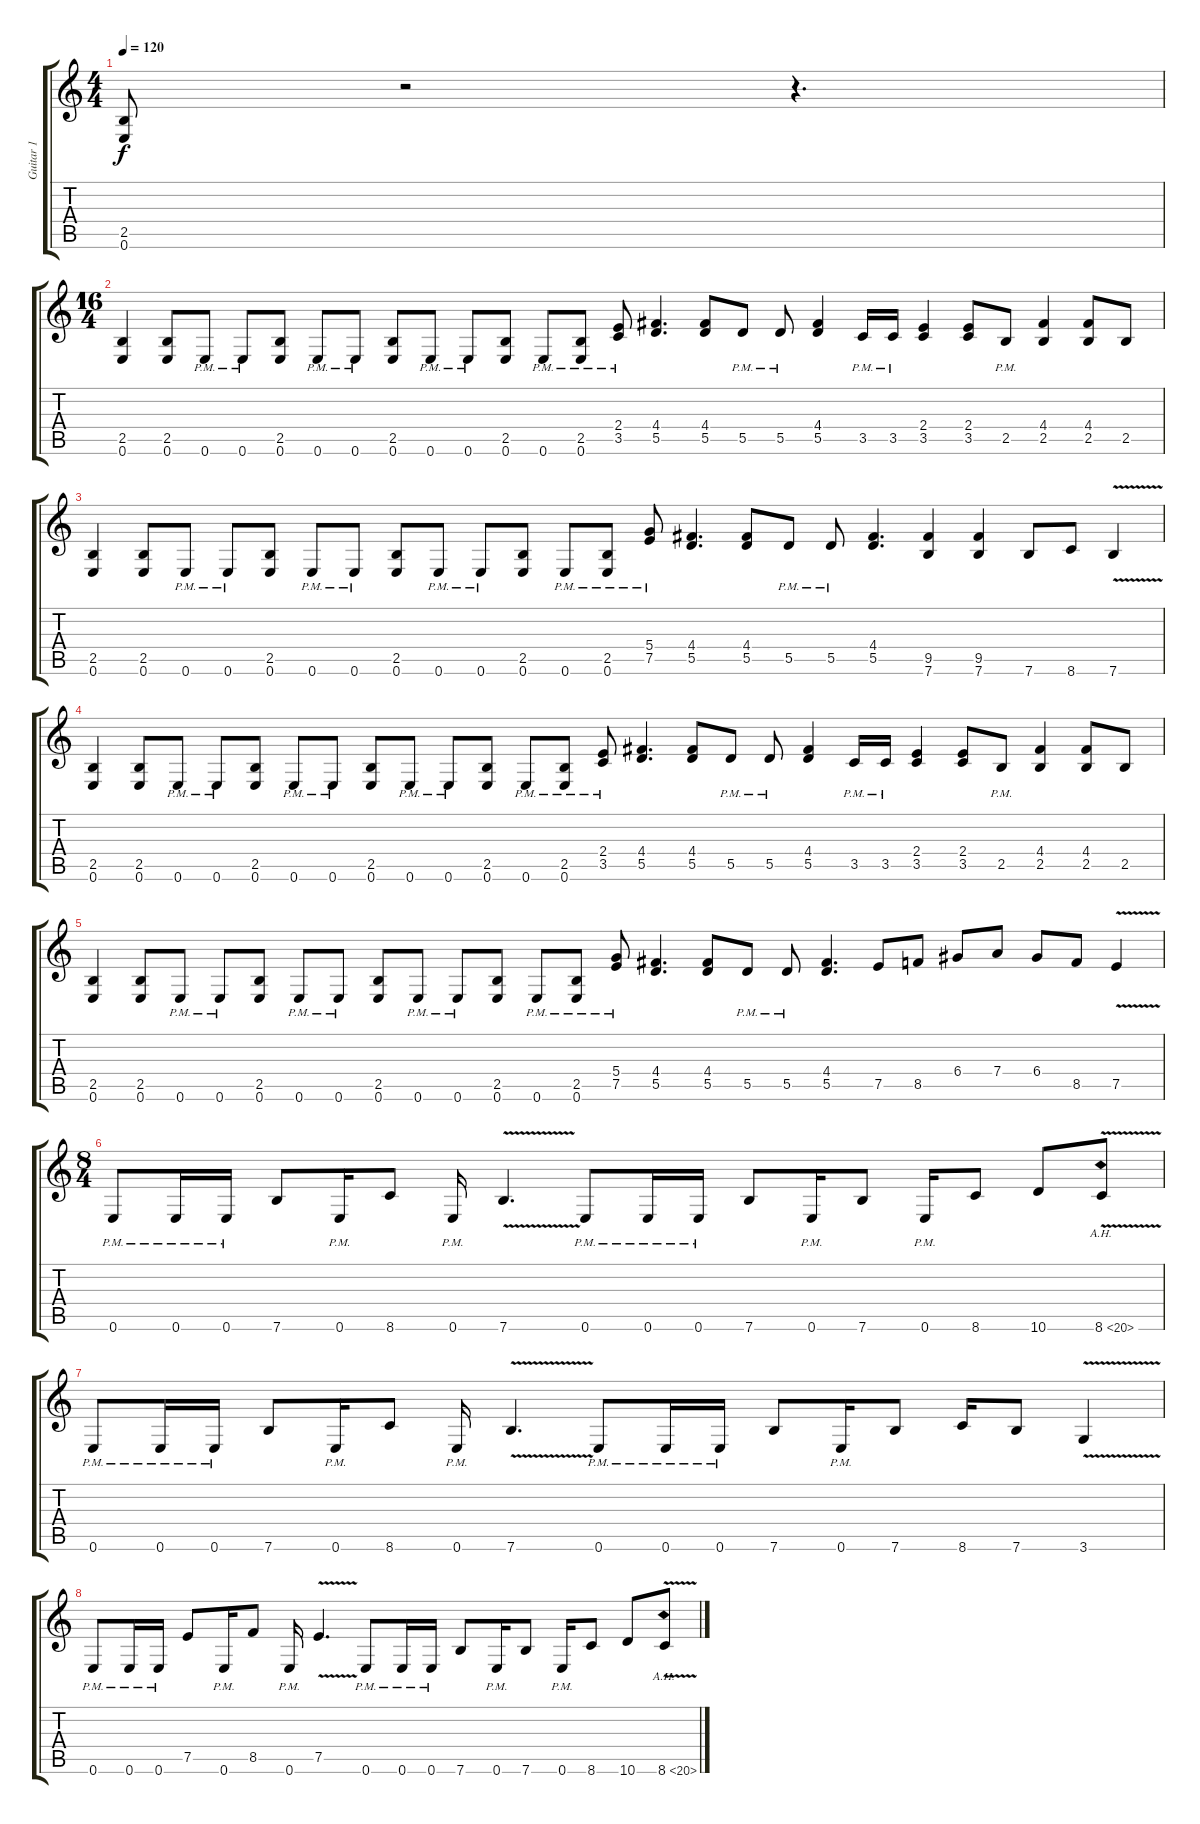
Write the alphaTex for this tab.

\track ("Guitar 1" "Guitar 1") {instrument overdrivenguitar}
\staff {score tabs}
\tuning (E4 B3 G3 D3 A2 E2) {hide}
\ts (4 4)
\tempo 120
\clef g2
\ks c
(2.5 0.6).8{dy f} r.2 r.4{d} |
\ts (16 4)
(2.5 0.6).4 (2.5 0.6).8 0.6{pm}.8 0.6{pm}.8 (2.5 0.6).8 0.6{pm}.8 0.6{pm}.8 (2.5 0.6).8 0.6{pm}.8 0.6{pm}.8 (2.5 0.6).8 0.6{pm}.8 (2.5{pm} 0.6{pm}).8 (2.4{pm} 3.5{pm}).8 (4.4 5.5).4{d} (4.4 5.5).8 5.5{pm}.8 5.5{pm}.8 (4.4 5.5).4 3.5{pm}.16 3.5{pm}.16 (2.4 3.5).4 (2.4 3.5).8 2.5{pm}.8 (4.4 2.5).4 (4.4 2.5).8 2.5.8 |
(2.5 0.6).4 (2.5 0.6).8 0.6{pm}.8 0.6{pm}.8 (2.5 0.6).8 0.6{pm}.8 0.6{pm}.8 (2.5 0.6).8 0.6{pm}.8 0.6{pm}.8 (2.5 0.6).8 0.6{pm}.8 (2.5{pm} 0.6{pm}).8 (5.4{pm} 7.5{pm}).8 (4.4 5.5).4{d} (4.4 5.5).8 5.5{pm}.8 5.5{pm}.8 (4.4 5.5).4{d} (9.5 7.6).4 (9.5 7.6).4 7.6.8 8.6.8 7.6{v}.4 |
(2.5 0.6).4 (2.5 0.6).8 0.6{pm}.8 0.6{pm}.8 (2.5 0.6).8 0.6{pm}.8 0.6{pm}.8 (2.5 0.6).8 0.6{pm}.8 0.6{pm}.8 (2.5 0.6).8 0.6{pm}.8 (2.5{pm} 0.6{pm}).8 (2.4{pm} 3.5{pm}).8 (4.4 5.5).4{d} (4.4 5.5).8 5.5{pm}.8 5.5{pm}.8 (4.4 5.5).4 3.5{pm}.16 3.5{pm}.16 (2.4 3.5).4 (2.4 3.5).8 2.5{pm}.8 (4.4 2.5).4 (4.4 2.5).8 2.5.8 |
(2.5 0.6).4 (2.5 0.6).8 0.6{pm}.8 0.6{pm}.8 (2.5 0.6).8 0.6{pm}.8 0.6{pm}.8 (2.5 0.6).8 0.6{pm}.8 0.6{pm}.8 (2.5 0.6).8 0.6{pm}.8 (2.5{pm} 0.6{pm}).8 (5.4{pm} 7.5{pm}).8 (4.4 5.5).4{d} (4.4 5.5).8 5.5{pm}.8 5.5{pm}.8 (4.4 5.5).4{d} 7.5.8 8.5.8 6.4.8 7.4.8 6.4.8 8.5.8 7.5{v}.4 |
\ts (8 4)
0.6{pm}.8 0.6{pm}.16 0.6{pm}.16 7.6.8 0.6{pm}.16 8.6.8 0.6{pm}.16 7.6{v}.4{d} 0.6{pm}.8 0.6{pm}.16 0.6{pm}.16 7.6.8 0.6{pm}.16 7.6.8 0.6{pm}.16 8.6.8 10.6.8 8.6{ah 12 v}.8 |
0.6{pm}.8 0.6{pm}.16 0.6{pm}.16 7.6.8 0.6{pm}.16 8.6.8 0.6{pm}.16 7.6{v}.4{d} 0.6{pm}.8 0.6{pm}.16 0.6{pm}.16 7.6.8 0.6{pm}.16 7.6.8 8.6.16 7.6.8 3.6{v}.4 |
0.6{pm}.8 0.6{pm}.16 0.6{pm}.16 7.5.8 0.6{pm}.16 8.5.8 0.6{pm}.16 7.5{v}.4{d} 0.6{pm}.8 0.6{pm}.16 0.6{pm}.16 7.6.8 0.6{pm}.16 7.6.8 0.6{pm}.16 8.6.8 10.6.8 8.6{ah 12 v}.8
